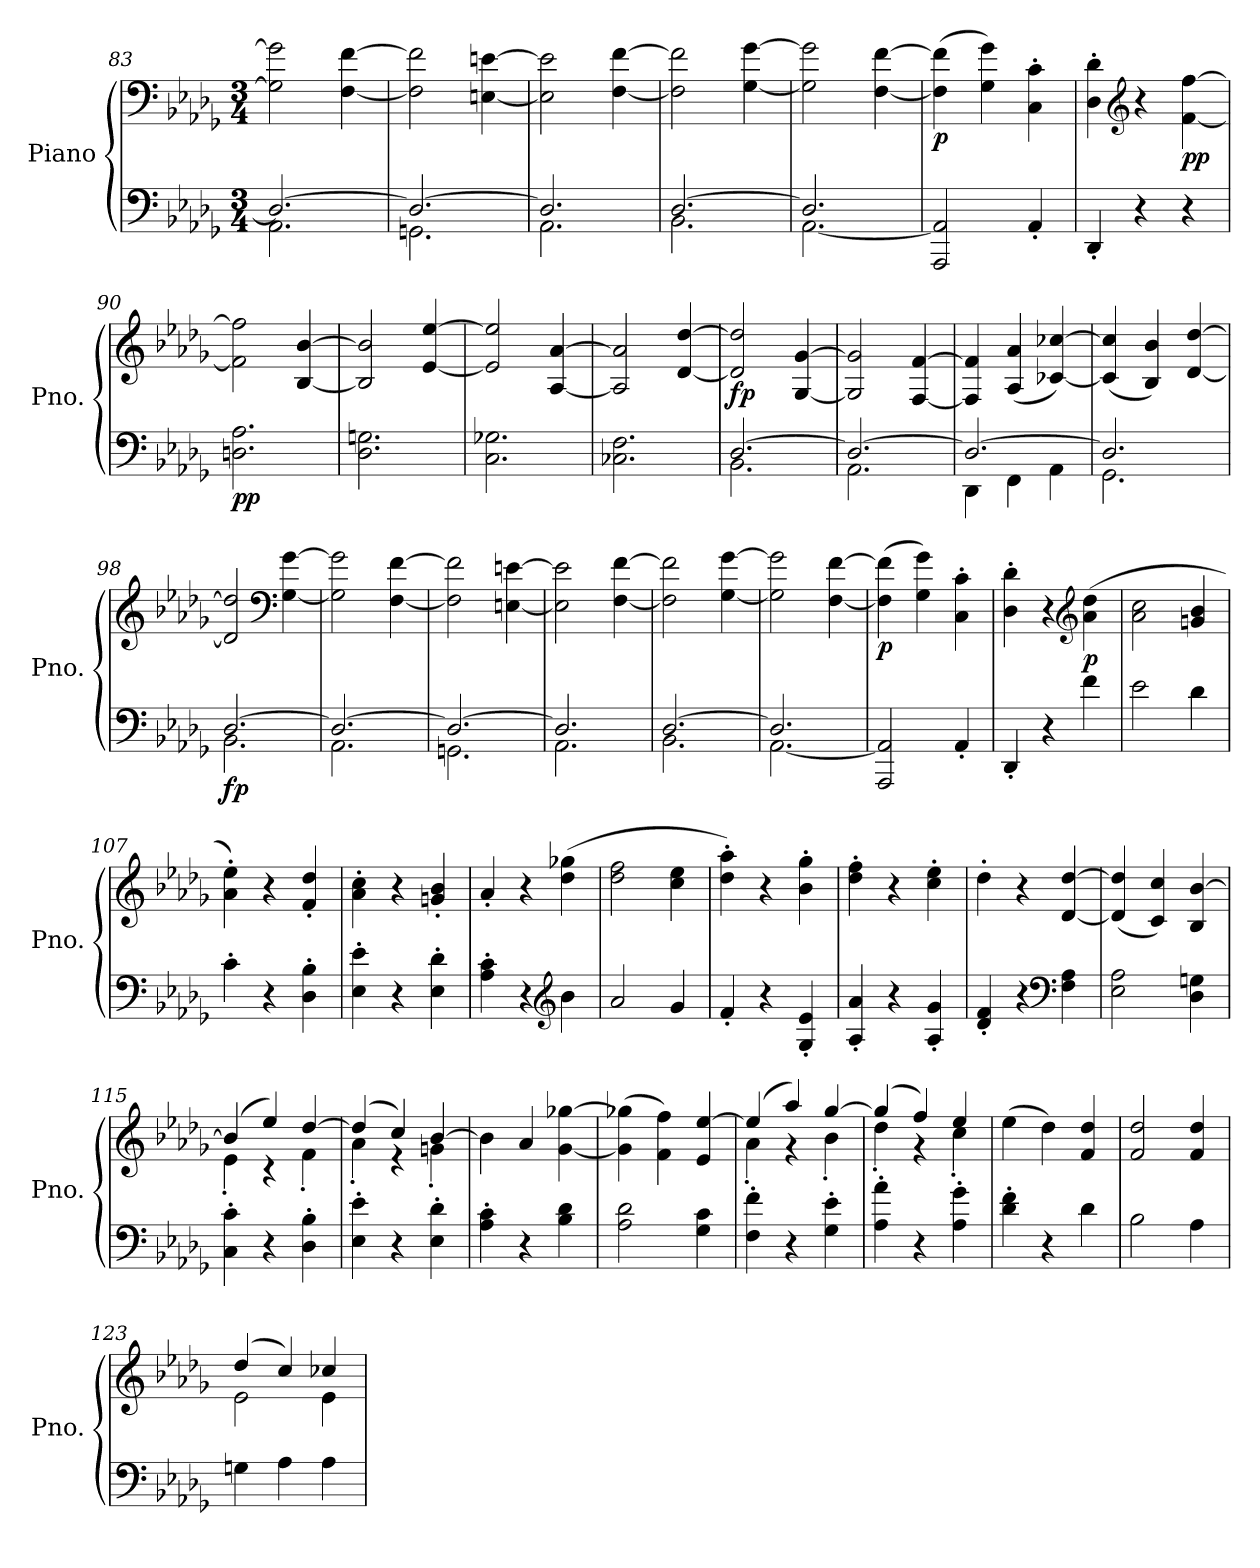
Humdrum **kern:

**kern	**kern	**dynam
*part1	*part1	*part1
*staff2	*staff1	*staff1/2
*I"Piano	*	*
*I'Pno.	*	*
*clefF4	*clefF4	*
*k[b-e-a-d-g-]	*k[b-e-a-d-g-]	*
*M3/4	*M3/4	*
=83	=83	=83
*^	*	*
2.D-/_	2.AA-\	2G-\] 2g-\]	.
.	.	[4F\ [4f\	.
=84	=84	=84	=84
2.D-/_	2.GGn\	2F\] 2f\]	.
.	.	[4En\ [4en\	.
=85	=85	=85	=85
2.D-/]	2.AA-\	2E\] 2e\]	.
.	.	[4F\ [4f\	.
=86	=86	=86	=86
[2.D-/	2.BB-\	2F\] 2f\]	.
.	.	[4G-\ [4g-\	.
=87	=87	=87	=87
2.D-/]	[2.AA-\	2G-\] 2g-\]	.
.	.	[4F\ [4f\	.
=88	=88	=88	=88
!	!	!	!LO:DY:b
2.ryy	2AAA-/ 2AA-/]	(4F\] 4f\]	p
.	.	4G-\ 4g-\)	.
.	4AA-'/	4C\' 4c\'	.
*v	*v	*	*
=89	=89	=89
4DD-'/	4D-\' 4d-\'	.
*	*clefG2	*
4r	4r	.
!	!	!LO:DY:b
4r	[4f\ [4ff\	pp
=90	=90	=90
!	!	!LO:DY:b=2
2.Dn\ 2.A-\	2f\] 2ff\]	pp
.	[4B-/ [4b-/	.
=91	=91	=91
2.D-\ 2.Gn\	2B-/] 2b-/]	.
.	[4e-/ [4ee-/	.
=92	=92	=92
2.C\ 2.G-X\	2e-/] 2ee-/]	.
.	[4A-/ [4a-/	.
=93	=93	=93
2.C-X\ 2.F\	2A-/] 2a-/]	.
.	[4d-/ [4dd-/	.
=94	=94	=94
*^	*	*
!	!	!	!LO:DY:b
[2.D-/	2.BB-\	2d-/] 2dd-/]	fp
.	.	[4G-/ [4g-/	.
=95	=95	=95	=95
2.D-/_	2.AA-\	2G-/] 2g-/]	.
.	.	[4F/ [4f/	.
=96	=96	=96	=96
2.D-/_	4DD-\	4F/] 4f/]	.
.	4FF\	(4A-/ 4a-/	.
.	4AA-\	[4c-X/ [4cc-X/)	.
=97	=97	=97	=97
2.D-/]	2.GG-\	(4c-/] 4cc-/]	.
.	.	4B-/ 4b-/)	.
.	.	[4d-/ [4dd-/	.
=98	=98	=98	=98
!	!	!	!LO:DY:b=2
[2.D-/	2.BB-\	2d-/] 2dd-/]	fp
*	*	*clefF4	*
.	.	[4G-\ [4g-\	.
=99	=99	=99	=99
2.D-/_	2.AA-\	2G-\] 2g-\]	.
.	.	[4F\ [4f\	.
=100	=100	=100	=100
2.D-/_	2.GGn\	2F\] 2f\]	.
.	.	[4En\ [4en\	.
=101	=101	=101	=101
2.D-/]	2.AA-\	2E\] 2e\]	.
.	.	[4F\ [4f\	.
=102	=102	=102	=102
[2.D-/	2.BB-\	2F\] 2f\]	.
.	.	[4G-\ [4g-\	.
=103	=103	=103	=103
2.D-/]	[2.AA-\	2G-\] 2g-\]	.
.	.	[4F\ [4f\	.
=104	=104	=104	=104
!	!	!	!LO:DY:b
2.ryy	2AAA-/ 2AA-/]	(4F\] 4f\]	p
.	.	4G-\ 4g-\)	.
.	4AA-'/	4C\' 4c\'	.
*v	*v	*	*
=105	=105	=105
4DD-'/	4D-\' 4d-\'	.
4r	4r	.
*	*clefG2	*
!	!	!LO:DY:b
4f\	(4a-\ 4dd-\	p
=106	=106	=106
2e-\	2a-\ 2cc\	.
4d-\	4gn/ 4b-/	.
=107	=107	=107
4c'\	4a-\' 4ee-\')	.
4r	4r	.
4D-\' 4B-\'	4f/' 4dd-/'	.
=108	=108	=108
4E-\' 4e-\'	4a-\' 4cc\'	.
4r	4r	.
4E-\' 4d-\'	4gn/' 4b-/'	.
=109	=109	=109
4A-\' 4c\'	4a-'/	.
4r	4r	.
*clefG2	*	*
4b-\	(4dd-\ 4gg-X\	.
=110	=110	=110
2a-/	2dd-\ 2ff\	.
4g-/	4cc\ 4ee-\	.
=111	=111	=111
4f'/	4dd-\' 4aa-\')	.
4r	4r	.
4G-/' 4e-/'	4b-\' 4gg-\'	.
=112	=112	=112
4A-/' 4a-/'	4dd-\' 4ff\'	.
4r	4r	.
4A-/' 4g-/'	4cc\' 4ee-\'	.
=113	=113	=113
4d-/' 4f/'	4dd-'\	.
4r	4r	.
*clefF4	*	*
4F\ 4A-\	[4d-/ [4dd-/	.
=114	=114	=114
2E-\ 2A-\	(4d-/] 4dd-/]	.
.	4c/ 4cc/)	.
4D-\ 4Gn\	4B-/ [4b-/	.
=115	=115	=115
*	*^	*
4C\' 4c\'	(4b-/]	4e-'\	.
4r	4ee-/)	4r	.
4D-\' 4B-\'	[4dd-/	4f'\	.
=116	=116	=116	=116
4E-\' 4e-\'	(4dd-/]	4a-'\	.
4r	4cc/)	4r	.
4E-\' 4d-\'	[4b-/	4gn'\	.
*	*v	*v	*
=117	=117	=117
4A-\' 4c\'	4b-\]	.
4r	4a-/	.
4B-\ 4d-\	[4g-\ [4gg-X\	.
=118	=118	=118
2A-\ 2d-\	(4g-\] 4gg-X\]	.
.	4f\ 4ff\)	.
4G-\ 4c\	4e-/ [4ee-/	.
=119	=119	=119
*	*^	*
4F\' 4f\'	(4ee-/]	4a-'\	.
4r	4aa-/)	4r	.
4G-\' 4e-\'	[4gg-/	4b-'\	.
=120	=120	=120	=120
4A-\' 4a-\'	(4gg-/]	4dd-'\	.
4r	4ff/)	4r	.
4A-\' 4g-\'	4ee-/	4cc'\	.
*	*v	*v	*
=121	=121	=121
4d-\' 4f\'	(4ee-\	.
4r	4dd-\)	.
4d-\	4f/ 4dd-/	.
=122	=122	=122
2B-\	2f/ 2dd-/	.
4A-\	4f/ 4dd-/	.
=123	=123	=123
*	*^	*
4Gn\	(4dd-/	2e-\	.
4A-\	4cc/)	.	.
4A-\	4cc-X/	4e-\	.
*	*v	*v	*
=	=	=
*-	*-	*-
